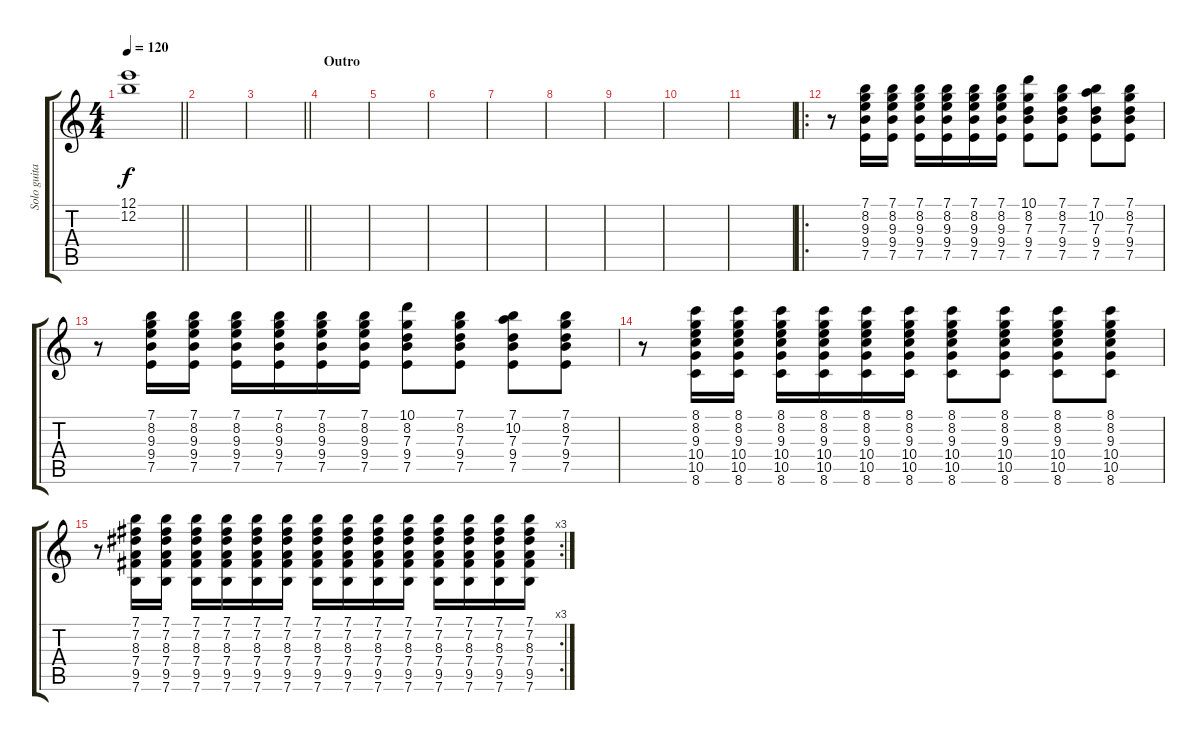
\track ("Solo guitar" "Solo guita") {instrument distortionguitar}
\staff {score tabs}
\tuning (E4 B3 G3 D3 A2 E2) {hide}
\ts (4 4)
\tempo 120
\clef g2
\barLineRight lightlight
\ks c
(12.1 12.2).1{dy f} |
|
\barLineRight lightlight
|
\section ("" "Outro")
|
|
|
|
|
|
|
|
\ro
r.8 (7.1 8.2 9.3 9.4 7.5).16 (7.1 8.2 9.3 9.4 7.5).16 (7.1 8.2 9.3 9.4 7.5).16 (7.1 8.2 9.3 9.4 7.5).16 (7.1 8.2 9.3 9.4 7.5).16 (7.1 8.2 9.3 9.4 7.5).16 (10.1 8.2 7.3 9.4 7.5).8 (7.1 8.2 7.3 9.4 7.5).8 (7.1 10.2 7.3 9.4 7.5).8 (7.1 8.2 7.3 9.4 7.5).8 |
r.8 (7.1 8.2 9.3 9.4 7.5).16 (7.1 8.2 9.3 9.4 7.5).16 (7.1 8.2 9.3 9.4 7.5).16 (7.1 8.2 9.3 9.4 7.5).16 (7.1 8.2 9.3 9.4 7.5).16 (7.1 8.2 9.3 9.4 7.5).16 (10.1 8.2 7.3 9.4 7.5).8 (7.1 8.2 7.3 9.4 7.5).8 (7.1 10.2 7.3 9.4 7.5).8 (7.1 8.2 7.3 9.4 7.5).8 |
r.8 (8.1 8.2 9.3 10.4 10.5 8.6).16 (8.1 8.2 9.3 10.4 10.5 8.6).16 (8.1 8.2 9.3 10.4 10.5 8.6).16 (8.1 8.2 9.3 10.4 10.5 8.6).16 (8.1 8.2 9.3 10.4 10.5 8.6).16 (8.1 8.2 9.3 10.4 10.5 8.6).16 (8.1 8.2 9.3 10.4 10.5 8.6).8 (8.1 8.2 9.3 10.4 10.5 8.6).8 (8.1 8.2 9.3 10.4 10.5 8.6).8 (8.1 8.2 9.3 10.4 10.5 8.6).8 |
\rc 3
r.8 (7.1 7.2 8.3 7.4 9.5 7.6).16 (7.1 7.2 8.3 7.4 9.5 7.6).16 (7.1 7.2 8.3 7.4 9.5 7.6).16 (7.1 7.2 8.3 7.4 9.5 7.6).16 (7.1 7.2 8.3 7.4 9.5 7.6).16 (7.1 7.2 8.3 7.4 9.5 7.6).16 (7.1 7.2 8.3 7.4 9.5 7.6).16 (7.1 7.2 8.3 7.4 9.5 7.6).16 (7.1 7.2 8.3 7.4 9.5 7.6).16 (7.1 7.2 8.3 7.4 9.5 7.6).16 (7.1 7.2 8.3 7.4 9.5 7.6).16 (7.1 7.2 8.3 7.4 9.5 7.6).16 (7.1 7.2 8.3 7.4 9.5 7.6).16 (7.1 7.2 8.3 7.4 9.5 7.6).16
